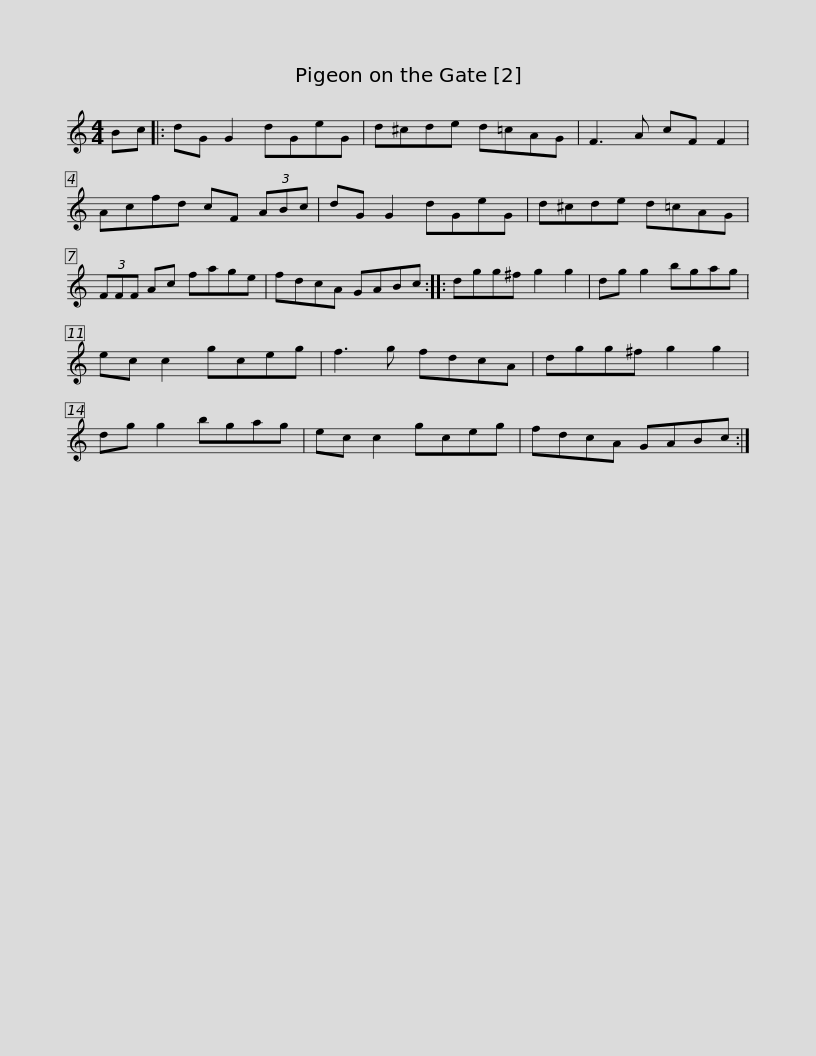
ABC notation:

X:1
L:1/8
M:4/4
I:linebreak $
K:C
V:1 treble
V:1
 Bc |: dG G2 dGeG | d^cde d=cAG | F3 A cF F2 | Acfd cF (3ABc | %5
 dG G2 dGeG |$ d^cde d=cAG | (3FFF Ac fage | fdcA GABc :: dgg^f g2 g2 | %10
 dg g2 bgag |$ ec c2 gceg | f3 g fdcA | dgg^f g2 g2 | dg g2 bgag | %15
 ec c2 gceg | fdcA GABc :| %17
